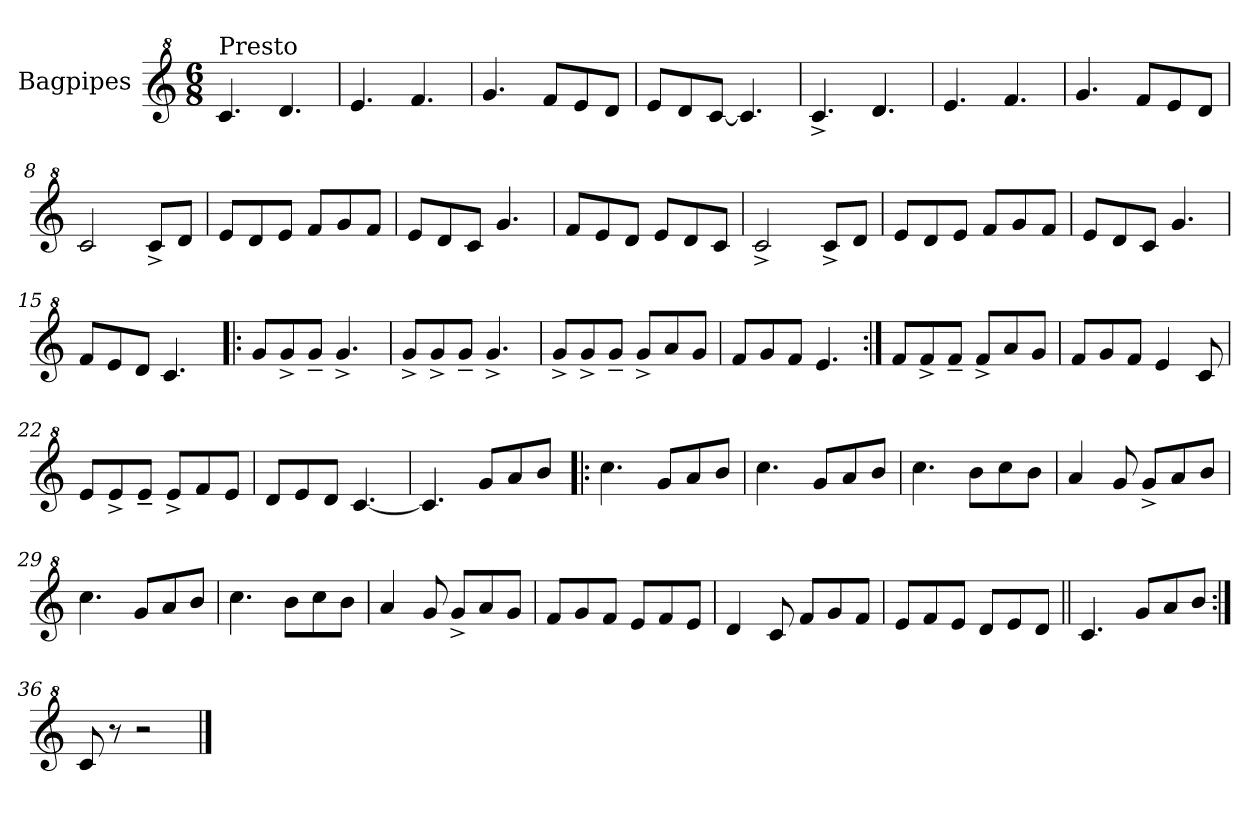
**kern
*part1
*staff1
*I"Bagpipes
*I'Bag
*clefG^2
*k[]
*C:
*M6/8
=1
!LO:TX:a:t=Presto
4.cc/
4.dd/
=2
4.ee/
4.ff/
=3
4.gg/
8ff/L
8ee/
8dd/J
=4
8ee/L
8dd/
[8cc/J
4.cc/]
=5
4.cc^/
4.dd/
=6
4.ee/
4.ff/
=7
4.gg/
8ff/L
8ee/
8dd/J
=8
2cc/
8cc^/L
8dd/J
=9
8ee/L
8dd/
8ee/J
8ff/L
8gg/
8ff/J
!!LO:LB:g=z
=10
8ee/L
8dd/
8cc/J
4.gg/
=11
8ff/L
8ee/
8dd/J
8ee/L
8dd/
8cc/J
=12
2cc^/
8cc^/L
8dd/J
=13
8ee/L
8dd/
8ee/J
8ff/L
8gg/
8ff/J
=14
8ee/L
8dd/
8cc/J
4.gg/
=15
8ff/L
8ee/
8dd/J
4.cc/
=16!|:
8gg/L
8gg^/
8gg~/J
4.gg^/
=17
8gg^/L
8gg^/
8gg~/J
4.gg^/
!!LO:LB:g=z
=18
8gg^/L
8gg^/
8gg~/J
8gg^/L
8aa/
8gg/J
=19
8ff/L
8gg/
8ff/J
4.ee/
=20:|!
8ff/L
8ff^/
8ff~/J
8ff^/L
8aa/
8gg/J
=21
8ff/L
8gg/
8ff/J
4ee/
8cc/
=22
8ee/L
8ee^/
8ee~/J
8ee^/L
8ff/
8ee/J
=23
8dd/L
8ee/
8dd/J
[4.cc/
=24
4.cc/]
8gg/L
8aa/
8bb/J
!!LO:LB:g=z
=25!|:
4.ccc\
8gg/L
8aa/
8bb/J
=26
4.ccc\
8gg/L
8aa/
8bb/J
=27
4.ccc\
8bb\L
8ccc\
8bb\J
=28
4aa/
8gg/
8gg^/L
8aa/
8bb/J
=29
4.ccc\
8gg/L
8aa/
8bb/J
=30
4.ccc\
8bb\L
8ccc\
8bb\J
=31
4aa/
8gg/
8gg^/L
8aa/
8gg/J
!!LO:LB:g=z
=32
8ff/L
8gg/
8ff/J
8ee/L
8ff/
8ee/J
=33
4dd/
8cc/
8ff/L
8gg/
8ff/J
=34
8ee/L
8ff/
8ee/J
8dd/L
8ee/
8dd/J
=35||
4.cc/
8gg/L
8aa/
8bb/J
=36:|!
8cc/
8r
2r
==
*-
